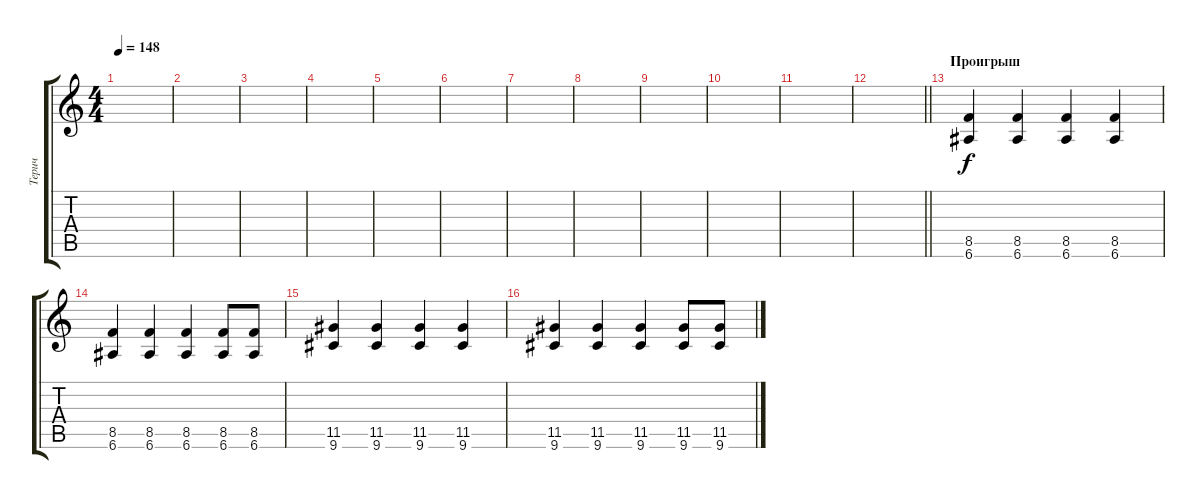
\track ("Терич" "Терич") {instrument distortionguitar}
\staff {score tabs}
\tuning (E4 B3 G3 D3 A2 E2) {hide}
\ts (4 4)
\tempo 148
\clef g2
\ks c
|
|
|
|
|
|
|
|
|
|
|
\barLineRight lightlight
|
\section ("" "Проигрыш")
(8.5 6.6).4 (8.5 6.6).4 (8.5 6.6).4 (8.5 6.6).4 |
(8.5 6.6).4 (8.5 6.6).4 (8.5 6.6).4 (8.5 6.6).8 (8.5 6.6).8 |
(11.5 9.6).4 (11.5 9.6).4 (11.5 9.6).4 (11.5 9.6).4 |
(11.5 9.6).4 (11.5 9.6).4 (11.5 9.6).4 (11.5 9.6).8 (11.5 9.6).8
